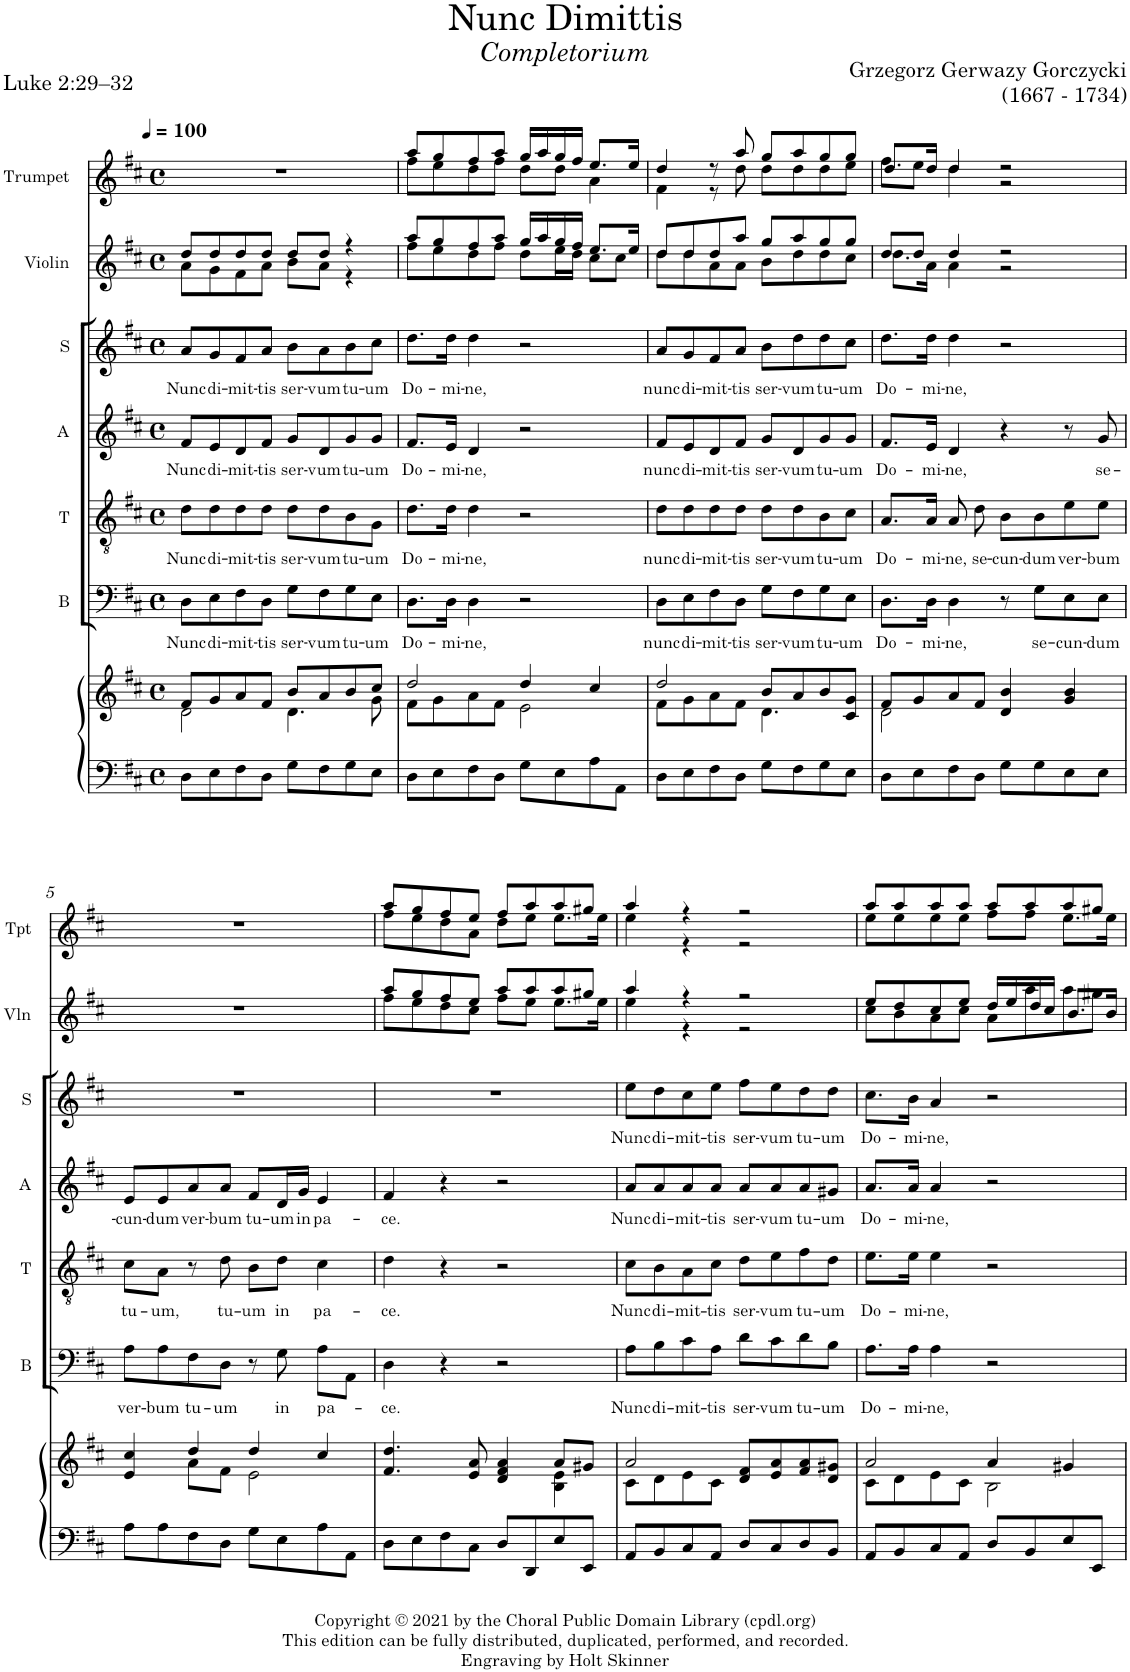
**kern	**kern	**kern	**text	**kern	**text	**kern	**text	**kern	**text	**kern	**kern
*part7	*part7	*part6	*part6	*part5	*part5	*part4	*part4	*part3	*part3	*part2	*part1
*staff8	*staff7	*staff6	*staff6	*staff5	*staff5	*staff4	*staff4	*staff3	*staff3	*staff2	*staff1
*I"Harpsichord	*	*I"B	*	*I"T	*	*I"A	*	*I"S	*	*I"Violin	*I"Trumpet
*I'Hpschd	*	*I'B	*	*I'T	*	*I'A	*	*I'S	*	*I'Vln	*I'Tpt
*clefF4	*clefG2	*clefF4	*	*clefGv2	*	*clefG2	*	*clefG2	*	*clefG2	*clefG2
*	*	*	*	*	*	*	*	*	*	*	*ITrd1c2
*k[f#c#]	*k[f#c#]	*k[f#c#]	*	*k[f#c#]	*	*k[f#c#]	*	*k[f#c#]	*	*k[f#c#]	*k[f#c#]
*M4/4	*M4/4	*M4/4	*	*M4/4	*	*M4/4	*	*M4/4	*	*M4/4	*M4/4
*met(c)	*met(c)	*met(c)	*	*met(c)	*	*met(c)	*	*met(c)	*	*met(c)	*met(c)
*MM100	*MM100	*MM100	*	*MM100	*	*MM100	*	*MM100	*	*MM100	*MM100
=1	=1	=1	=1	=1	=1	=1	=1	=1	=1	=1	=1
*	*^	*	*	*	*	*	*	*	*	*	*
!	!	!	!	!LO:LY:b	!	!LO:LY:b	!	!LO:LY:b	!	!LO:LY:b	!	!
*	*	*	*	*	*	*	*	*	*	*	*^	*
8D\L	8f#/L	2d\	8D\L	Nunc	8d\L	Nunc	8f#/L	Nunc	8a/L	Nunc	8dd/L	8a\L	1r
!	!	!	!	!LO:LY:b	!	!LO:LY:b	!	!LO:LY:b	!	!LO:LY:b	!	!	!
8E\	8g/	.	8E\	di-	8d\	di-	8e/	di-	8g/	di-	8dd/	8g\	.
!	!	!	!	!LO:LY:b	!	!LO:LY:b	!	!LO:LY:b	!	!LO:LY:b	!	!	!
8F#\	8a/	.	8F#\	-mit-	8d\	-mit-	8d/	-mit-	8f#/	-mit-	8dd/	8f#\	.
!	!	!	!	!LO:LY:b	!	!LO:LY:b	!	!LO:LY:b	!	!LO:LY:b	!	!	!
8D\J	8f#/J	.	8D\J	-tis	8d\J	-tis	8f#/J	-tis	8a/J	-tis	8dd/J	8a\J	.
!	!	!	!	!LO:LY:b	!	!LO:LY:b	!	!LO:LY:b	!	!LO:LY:b	!	!	!
8G\L	8b/L	4.d\	8G\L	ser-	8d\L	ser-	8g/L	ser-	8b\L	ser-	8dd/L	8b\L	.
!	!	!	!	!LO:LY:b	!	!LO:LY:b	!	!LO:LY:b	!	!LO:LY:b	!	!	!
8F#\	8a/	.	8F#\	-vum	8d\	-vum	8d/	-vum	8a\	-vum	8dd/J	8a\J	.
!	!	!	!	!LO:LY:b	!	!LO:LY:b	!	!LO:LY:b	!	!LO:LY:b	!	!	!
8G\	8b/	.	8G\	tu-	8B\	tu-	8g/	tu-	8b\	tu-	4r	4r	.
!	!	!	!	!LO:LY:b	!	!LO:LY:b	!	!LO:LY:b	!	!LO:LY:b	!	!	!
8E\J	8cc#/J	8g\	8E\J	-um	8G\J	-um	8g/J	-um	8cc#\J	-um	.	.	.
=2	=2	=2	=2	=2	=2	=2	=2	=2	=2	=2	=2	=2	=2
!	!	!	!	!LO:LY:b	!	!LO:LY:b	!	!LO:LY:b	!	!LO:LY:b	!	!	!
*	*	*	*	*	*	*	*	*	*	*	*	*	*^
8D\L	2dd/	8f#\L	8.D\L	Do-	8.d\L	Do-	8.f#/L	Do-	8.dd\L	Do-	8aa/L	8ff#\L	8aa/L	8ff#\L
8E\	.	8g\	.	.	.	.	.	.	.	.	8gg/	8ee\	8gg/	8ee\
!	!	!	!	!LO:LY:b	!	!LO:LY:b	!	!LO:LY:b	!	!LO:LY:b	!	!	!	!
.	.	.	16D\Jk	-mi-	16d\Jk	-mi-	16e/Jk	-mi-	16dd\Jk	-mi-	.	.	.	.
!	!	!	!	!LO:LY:b	!	!LO:LY:b	!	!LO:LY:b	!	!LO:LY:b	!	!	!	!
8F#\	.	8a\	4D\	-ne,	4d\	-ne,	4d/	-ne,	4dd\	-ne,	8ff#/	8dd\	8ff#/	8dd\
8D\J	.	8f#\J	.	.	.	.	.	.	.	.	8aa/J	8ff#\J	8aa/J	8ff#\J
8G\L	4dd/	2e\	2r	.	2r	.	2r	.	2r	.	16gg/LL	8dd\L	16gg/LL	8dd\L
.	.	.	.	.	.	.	.	.	.	.	16aa/	.	16aa/	.
8E\	.	.	.	.	.	.	.	.	.	.	16gg/	16ee\L	16gg/	8dd\J
.	.	.	.	.	.	.	.	.	.	.	16ff#/JJ	16dd\JJ	16ff#/JJ	.
8A\	4cc#/	.	.	.	.	.	.	.	.	.	8.ee/L	8cc#\L	8.ee/L	4a\
8AA\J	.	.	.	.	.	.	.	.	.	.	.	8cc#\J	.	.
.	.	.	.	.	.	.	.	.	.	.	16ee/Jk	.	16ee/Jk	.
=3	=3	=3	=3	=3	=3	=3	=3	=3	=3	=3	=3	=3	=3	=3
!	!	!	!	!LO:LY:b	!	!LO:LY:b	!	!LO:LY:b	!	!LO:LY:b	!	!	!	!
8D\L	2dd/	8f#\L	8D\L	nunc	8d\L	nunc	8f#/L	nunc	8a/L	nunc	8dd/L	8dd\L	4dd/	4f#\
!	!	!	!	!LO:LY:b	!	!LO:LY:b	!	!LO:LY:b	!	!LO:LY:b	!	!	!	!
8E\	.	8g\	8E\	di-	8d\	di-	8e/	di-	8g/	di-	8dd/	8dd\	.	.
!	!	!	!	!LO:LY:b	!	!LO:LY:b	!	!LO:LY:b	!	!LO:LY:b	!	!	!	!
8F#\	.	8a\	8F#\	-mit-	8d\	-mit-	8d/	-mit-	8f#/	-mit-	8dd/	8a\	8r	8r
!	!	!	!	!LO:LY:b	!	!LO:LY:b	!	!LO:LY:b	!	!LO:LY:b	!	!	!	!
8D\J	.	8f#\J	8D\J	-tis	8d\J	-tis	8f#/J	-tis	8a/J	-tis	8aa/J	8a\J	8aa/	8dd\
!	!	!	!	!LO:LY:b	!	!LO:LY:b	!	!LO:LY:b	!	!LO:LY:b	!	!	!	!
8G\L	8b/L	4.d\	8G\L	ser-	8d\L	ser-	8g/L	ser-	8b\L	ser-	8gg/L	8b\L	8gg/L	8dd\L
!	!	!	!	!LO:LY:b	!	!LO:LY:b	!	!LO:LY:b	!	!LO:LY:b	!	!	!	!
8F#\	8a/	.	8F#\	-vum	8d\	-vum	8d/	-vum	8dd\	-vum	8aa/	8dd\	8aa/	8dd\
!	!	!	!	!LO:LY:b	!	!LO:LY:b	!	!LO:LY:b	!	!LO:LY:b	!	!	!	!
8G\	8b/	.	8G\	tu-	8B\	tu-	8g/	tu-	8dd\	tu-	8gg/	8dd\	8gg/	8dd\
!	!	!	!	!LO:LY:b	!	!LO:LY:b	!	!LO:LY:b	!	!LO:LY:b	!	!	!	!
8E\J	8c#/ 8g/J	8ryy	8E\J	-um	8c#\J	-um	8g/J	-um	8cc#\J	-um	8gg/J	8cc#\J	8gg/J	8ee\J
=4	=4	=4	=4	=4	=4	=4	=4	=4	=4	=4	=4	=4	=4	=4
!	!	!	!	!LO:LY:b	!	!LO:LY:b	!	!LO:LY:b	!	!LO:LY:b	!	!	!	!
8D\L	8f#/L	2d\	8.D\L	Do-	8.A/L	Do-	8.f#/L	Do-	8.dd\L	Do-	8dd/L	8.dd\L	8.dd/L	8ff#\L
8E\	8g/	.	.	.	.	.	.	.	.	.	8dd/J	.	.	8ee\J
!	!	!	!	!LO:LY:b	!	!LO:LY:b	!	!LO:LY:b	!	!LO:LY:b	!	!	!	!
.	.	.	16D\Jk	-mi-	16A/Jk	-mi-	16e/Jk	-mi-	16dd\Jk	-mi-	.	16a\Jk	16dd/Jk	.
!	!	!	!	!LO:LY:b	!	!LO:LY:b	!	!LO:LY:b	!	!LO:LY:b	!	!	!	!
8F#\	8a/	.	4D\	-ne,	8A/	-ne,	4d/	-ne,	4dd\	-ne,	4dd/	4a\	4dd/	4dd\
!	!	!	!	!	!	!LO:LY:b	!	!	!	!	!	!	!	!
8D\J	8f#/J	.	.	.	8d\	se-	.	.	.	.	.	.	.	.
!	!	!	!	!	!	!LO:LY:b	!	!	!	!	!	!	!	!
8G\L	4d/ 4b/	2ryy	8r	.	8B\L	-cun-	4r	.	2r	.	2r	2r	2r	2r
!	!	!	!	!LO:LY:b	!	!LO:LY:b	!	!	!	!	!	!	!	!
8G\	.	.	8G\L	se-	8B\	-dum	.	.	.	.	.	.	.	.
!	!	!	!	!LO:LY:b	!	!LO:LY:b	!	!	!	!	!	!	!	!
8E\	4g/ 4b/	.	8E\	-cun-	8e\	ver-	8r	.	.	.	.	.	.	.
!	!	!	!	!LO:LY:b	!	!LO:LY:b	!	!LO:LY:b	!	!	!	!	!	!
8E\J	.	.	8E\J	-dum	8e\J	-bum	8g/	se-	.	.	.	.	.	.
*	*	*	*	*	*	*	*	*	*	*	*v	*v	*	*
*	*	*	*	*	*	*	*	*	*	*	*	*v	*v
!!LO:LB:g=z
=5	=5	=5	=5	=5	=5	=5	=5	=5	=5	=5	=5	=5
!	!	!	!	!LO:LY:b	!	!LO:LY:b	!	!LO:LY:b	!	!	!	!
8A\L	4e/ 4cc#/	4ryy	8A\L	ver-	8c#\L	tu-	8e/L	-cun-	1r	.	1r	1r
!	!	!	!	!LO:LY:b	!	!LO:LY:b	!	!LO:LY:b	!	!	!	!
8A\	.	.	8A\	-bum	8A\J	-um,	8e/	-dum	.	.	.	.
!	!	!	!	!LO:LY:b	!	!	!	!LO:LY:b	!	!	!	!
8F#\	4dd/	8a\L	8F#\	tu-	8r	.	8a/	ver-	.	.	.	.
!	!	!	!	!LO:LY:b	!	!LO:LY:b	!	!LO:LY:b	!	!	!	!
8D\J	.	8f#\J	8D\J	-um	8d\	tu-	8a/J	-bum	.	.	.	.
!	!	!	!	!	!	!LO:LY:b	!	!LO:LY:b	!	!	!	!
8G\L	4dd/	2e\	8r	.	8B\L	-um	8f#/L	tu-	.	.	.	.
!	!	!	!	!LO:LY:b	!	!LO:LY:b	!	!LO:LY:b	!	!	!	!
8E\	.	.	8G\	in	8d\J	in	16d/L	-um	.	.	.	.
!	!	!	!	!	!	!	!	!LO:LY:b	!	!	!	!
.	.	.	.	.	.	.	16g/JJ	in	.	.	.	.
!	!	!	!	!LO:LY:b	!	!LO:LY:b	!	!LO:LY:b	!	!	!	!
8A\	4cc#/	.	8A\L	pa-	4c#\	pa-	4e/	pa-	.	.	.	.
8AA\J	.	.	8AA\J	.	.	.	.	.	.	.	.	.
=6	=6	=6	=6	=6	=6	=6	=6	=6	=6	=6	=6	=6
!	!	!	!	!LO:LY:b	!	!LO:LY:b	!	!LO:LY:b	!	!	!	!
*	*	*	*	*	*	*	*	*	*	*	*^	*^
8D\L	4.f#/ 4.dd/	2.ryy	4D\	-ce.	4d\	-ce.	4f#/	-ce.	1r	.	8aa/L	8ff#\L	8aa/L	8ff#\L
8E\	.	.	.	.	.	.	.	.	.	.	8gg/	8ee\	8gg/	8ee\
8F#\	.	.	4r	.	4r	.	4r	.	.	.	8ff#/	8dd\	8ff#/	8dd\
8C#\J	8e/ 8a/	.	.	.	.	.	.	.	.	.	8ee/J	8cc#\J	8ee/J	8a\J
8D/L	4d/ 4f#/ 4a/	.	2r	.	2r	.	2r	.	.	.	8aa/L	8ff#\L	8ff#/L	8dd\L
8DD/	.	.	.	.	.	.	.	.	.	.	8aa/	8ee\J	8aa/	8ee\J
8E/	8a/L	4B\ 4e\	.	.	.	.	.	.	.	.	8aa/	8.ee\L	8aa/	8.ee\L
8EE/J	8g#X/J	.	.	.	.	.	.	.	.	.	8gg#X/J	.	8gg#X/J	.
.	.	.	.	.	.	.	.	.	.	.	.	16ee\Jk	.	16ee\Jk
=7	=7	=7	=7	=7	=7	=7	=7	=7	=7	=7	=7	=7	=7	=7
!	!	!	!	!LO:LY:b	!	!LO:LY:b	!	!LO:LY:b	!	!LO:LY:b	!	!	!	!
8AA/L	2a/	8c#\L	8A\L	Nunc	8c#\L	Nunc	8a/L	Nunc	8ee\L	Nunc	4aa/	4ee\	4aa/	4ee\
!	!	!	!	!LO:LY:b	!	!LO:LY:b	!	!LO:LY:b	!	!LO:LY:b	!	!	!	!
8BB/	.	8d\	8B\	di-	8B\	di-	8a/	di-	8dd\	di-	.	.	.	.
!	!	!	!	!LO:LY:b	!	!LO:LY:b	!	!LO:LY:b	!	!LO:LY:b	!	!	!	!
8C#/	.	8e\	8c#\	-mit-	8A\	-mit-	8a/	-mit-	8cc#\	-mit-	4r	4r	4r	4r
!	!	!	!	!LO:LY:b	!	!LO:LY:b	!	!LO:LY:b	!	!LO:LY:b	!	!	!	!
8AA/J	.	8c#\J	8A\J	-tis	8c#\J	-tis	8a/J	-tis	8ee\J	-tis	.	.	.	.
!	!	!	!	!LO:LY:b	!	!LO:LY:b	!	!LO:LY:b	!	!LO:LY:b	!	!	!	!
8D/L	8d/ 8f#/L	2ryy	8d\L	ser-	8d\L	ser-	8a/L	ser-	8ff#\L	ser-	2r	2r	2r	2r
!	!	!	!	!LO:LY:b	!	!LO:LY:b	!	!LO:LY:b	!	!LO:LY:b	!	!	!	!
8C#/	8e/ 8a/	.	8c#\	-vum	8e\	-vum	8a/	-vum	8ee\	-vum	.	.	.	.
!	!	!	!	!LO:LY:b	!	!LO:LY:b	!	!LO:LY:b	!	!LO:LY:b	!	!	!	!
8D/	8f#/ 8a/	.	8d\	tu-	8f#\	tu-	8a/	tu-	8dd\	tu-	.	.	.	.
!	!	!	!	!LO:LY:b	!	!LO:LY:b	!	!LO:LY:b	!	!LO:LY:b	!	!	!	!
8BB/J	8d/ 8g#X/J	.	8B\J	-um	8d\J	-um	8g#X/J	-um	8dd\J	-um	.	.	.	.
=8	=8	=8	=8	=8	=8	=8	=8	=8	=8	=8	=8	=8	=8	=8
!	!	!	!	!LO:LY:b	!	!LO:LY:b	!	!LO:LY:b	!	!LO:LY:b	!	!	!	!
8AA/L	2a/	8c#\L	8.A\L	Do-	8.e\L	Do-	8.a/L	Do-	8.cc#\L	Do-	8ee/L	8cc#\L	8aa/L	8ee\L
8BB/	.	8d\	.	.	.	.	.	.	.	.	8dd/	8b\	8aa/	8ee\
!	!	!	!	!LO:LY:b	!	!LO:LY:b	!	!LO:LY:b	!	!LO:LY:b	!	!	!	!
.	.	.	16A\Jk	-mi-	16e\Jk	-mi-	16a/Jk	-mi-	16b\Jk	-mi-	.	.	.	.
!	!	!	!	!LO:LY:b	!	!LO:LY:b	!	!LO:LY:b	!	!LO:LY:b	!	!	!	!
8C#/	.	8e\	4A\	-ne,	4e\	-ne,	4a/	-ne,	4a/	-ne,	8cc#/	8a\	8aa/	8ee\
8AA/J	.	8c#\J	.	.	.	.	.	.	.	.	8ee/J	8cc#\J	8aa/J	8ee\J
8D/L	4a/	2B\	2r	.	2r	.	2r	.	2r	.	16dd/LL	8a\L	8aa/L	8ff#\L
.	.	.	.	.	.	.	.	.	.	.	16ee/	.	.	.
8BB/	.	.	.	.	.	.	.	.	.	.	16dd/	8aa\	8aa/	8ff#\J
.	.	.	.	.	.	.	.	.	.	.	16cc#/JJ	.	.	.
8E/	4g#X/	.	.	.	.	.	.	.	.	.	8.b/L	8aa\	8aa/	8.ee\L
8EE/J	.	.	.	.	.	.	.	.	.	.	.	8gg#X\J	8gg#X/J	.
.	.	.	.	.	.	.	.	.	.	.	16b/Jk	.	.	16ee\Jk
*	*	*	*	*	*	*	*	*	*	*	*v	*v	*	*
*	*v	*v	*	*	*	*	*	*	*	*	*	*v	*v
=	=	=	=	=	=	=	=	=	=	=	=
*-	*-	*-	*-	*-	*-	*-	*-	*-	*-	*-	*-
